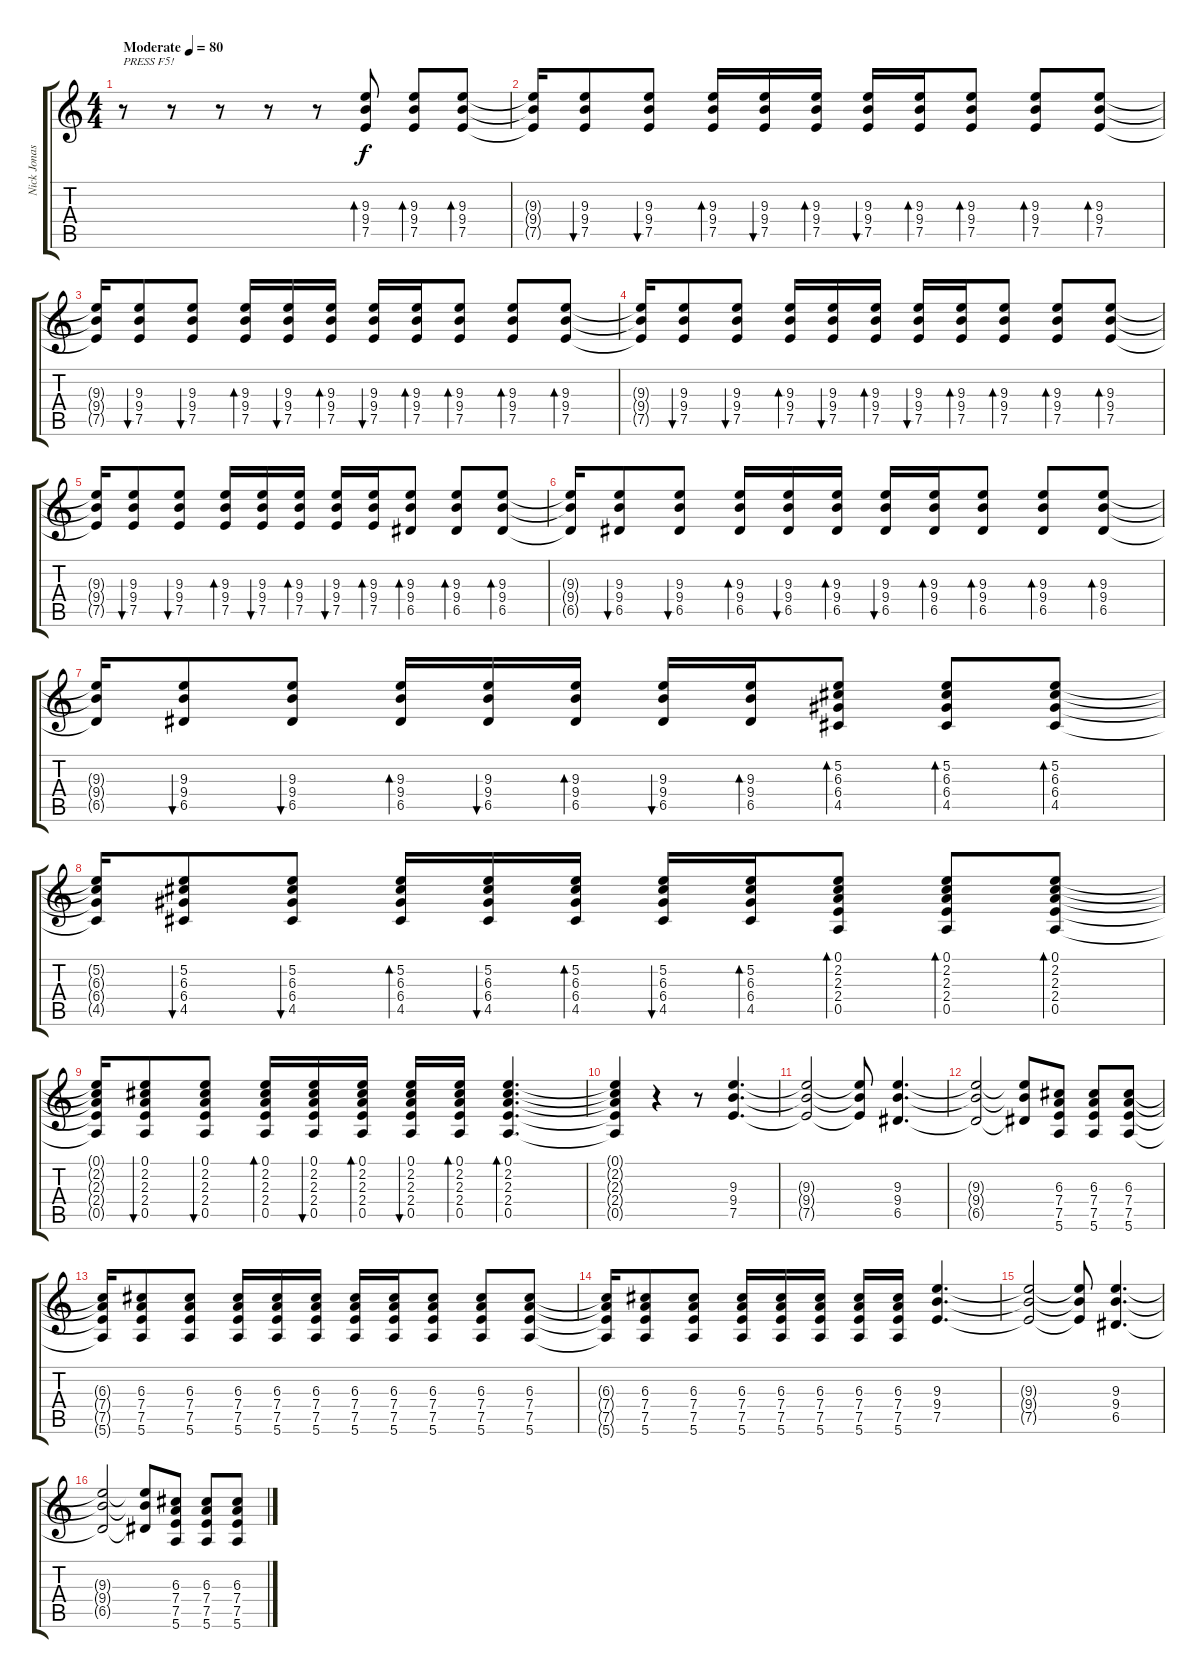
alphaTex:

\track ("Nick Jonas" "Nick Jonas") {instrument acousticguitarsteel}
\staff {score tabs}
\tuning (E4 B3 G3 D3 A2 E2) {hide}
\ts (4 4)
\tempo (80 "Moderate")
\clef g2
\ks c
r.8{txt "PRESS F5!" dy f instrument acousticguitarsteel} r.8 r.8 r.8 r.8 (9.3 9.4 7.5).8{bd 120} (9.3 9.4 7.5).8{bd 120} (9.3 9.4 7.5).8{bd 120} |
(9.3{t} 9.4{t} 7.5{t}).16 (9.3 9.4 7.5).8{bu 120} (9.3 9.4 7.5).8{bu 120} (9.3 9.4 7.5).16{bd 120} (9.3 9.4 7.5).16{bu 120} (9.3 9.4 7.5).16{bd 120} (9.3 9.4 7.5).16{bu 120} (9.3 9.4 7.5).16{bd 120} (9.3 9.4 7.5).8{bd 120} (9.3 9.4 7.5).8{bd 120} (9.3 9.4 7.5).8{bd 120} |
(9.3{t} 9.4{t} 7.5{t}).16 (9.3 9.4 7.5).8{bu 120} (9.3 9.4 7.5).8{bu 120} (9.3 9.4 7.5).16{bd 120} (9.3 9.4 7.5).16{bu 120} (9.3 9.4 7.5).16{bd 120} (9.3 9.4 7.5).16{bu 120} (9.3 9.4 7.5).16{bd 120} (9.3 9.4 7.5).8{bd 120} (9.3 9.4 7.5).8{bd 120} (9.3 9.4 7.5).8{bd 120} |
(9.3{t} 9.4{t} 7.5{t}).16 (9.3 9.4 7.5).8{bu 120} (9.3 9.4 7.5).8{bu 120} (9.3 9.4 7.5).16{bd 120} (9.3 9.4 7.5).16{bu 120} (9.3 9.4 7.5).16{bd 120} (9.3 9.4 7.5).16{bu 120} (9.3 9.4 7.5).16{bd 120} (9.3 9.4 7.5).8{bd 120} (9.3 9.4 7.5).8{bd 120} (9.3 9.4 7.5).8{bd 120} |
(9.3{t} 9.4{t} 7.5{t}).16 (9.3 9.4 7.5).8{bu 120} (9.3 9.4 7.5).8{bu 120} (9.3 9.4 7.5).16{bd 120} (9.3 9.4 7.5).16{bu 120} (9.3 9.4 7.5).16{bd 120} (9.3 9.4 7.5).16{bu 120} (9.3 9.4 7.5).16{bd 120} (9.3 9.4 6.5).8{bd 120} (9.3 9.4 6.5).8{bd 120} (9.3 9.4 6.5).8{bd 120} |
(9.3{t} 9.4{t} 6.5{t}).16 (9.3 9.4 6.5).8{bu 120} (9.3 9.4 6.5).8{bu 120} (9.3 9.4 6.5).16{bd 120} (9.3 9.4 6.5).16{bu 120} (9.3 9.4 6.5).16{bd 120} (9.3 9.4 6.5).16{bu 120} (9.3 9.4 6.5).16{bd 120} (9.3 9.4 6.5).8{bd 120} (9.3 9.4 6.5).8{bd 120} (9.3 9.4 6.5).8{bd 120} |
(9.3{t} 9.4{t} 6.5{t}).16 (9.3 9.4 6.5).8{bu 120} (9.3 9.4 6.5).8{bu 120} (9.3 9.4 6.5).16{bd 120} (9.3 9.4 6.5).16{bu 120} (9.3 9.4 6.5).16{bd 120} (9.3 9.4 6.5).16{bu 120} (9.3 9.4 6.5).16{bd 120} (5.2 6.3 6.4 4.5).8{bd 120} (5.2 6.3 6.4 4.5).8{bd 120} (5.2 6.3 6.4 4.5).8{bd 120} |
(5.2{t} 6.3{t} 6.4{t} 4.5{t}).16 (5.2 6.3 6.4 4.5).8{bu 120} (5.2 6.3 6.4 4.5).8{bu 120} (5.2 6.3 6.4 4.5).16{bd 120} (5.2 6.3 6.4 4.5).16{bu 120} (5.2 6.3 6.4 4.5).16{bd 120} (5.2 6.3 6.4 4.5).16{bu 120} (5.2 6.3 6.4 4.5).16{bd 120} (0.1 2.2 2.3 2.4 0.5).8{bd 120} (0.1 2.2 2.3 2.4 0.5).8{bd 120} (0.1 2.2 2.3 2.4 0.5).8{bd 120} |
(0.1{t} 2.2{t} 2.3{t} 2.4{t} 0.5{t}).16 (0.1 2.2 2.3 2.4 0.5).8{bu 120} (0.1 2.2 2.3 2.4 0.5).8{bu 120} (0.1 2.2 2.3 2.4 0.5).16{bd 120} (0.1 2.2 2.3 2.4 0.5).16{bu 120} (0.1 2.2 2.3 2.4 0.5).16{bd 120} (0.1 2.2 2.3 2.4 0.5).16{bu 120} (0.1 2.2 2.3 2.4 0.5).16{bd 120} (0.1 2.2 2.3 2.4 0.5).4{d bd 120} |
(0.1{t} 2.2{t} 2.3{t} 2.4{t} 0.5{t}).4 r.4 r.8 (9.3 9.4 7.5).4{d} |
(9.3{t} 9.4{t} 7.5{t}).2 (9.3{t} 9.4{t} 7.5{t}).8 (9.3 9.4 6.5).4{d} |
(9.3{t} 9.4{t} 6.5{t}).2 (9.3{t} 9.4{t} 6.5{t}).8 (6.3 7.4 7.5 5.6).8 (6.3 7.4 7.5 5.6).8 (6.3 7.4 7.5 5.6).8 |
(6.3{t} 7.4{t} 7.5{t} 5.6{t}).16 (6.3 7.4 7.5 5.6).8 (6.3 7.4 7.5 5.6).8 (6.3 7.4 7.5 5.6).16 (6.3 7.4 7.5 5.6).16 (6.3 7.4 7.5 5.6).16 (6.3 7.4 7.5 5.6).16 (6.3 7.4 7.5 5.6).16 (6.3 7.4 7.5 5.6).8 (6.3 7.4 7.5 5.6).8 (6.3 7.4 7.5 5.6).8 |
(6.3{t} 7.4{t} 7.5{t} 5.6{t}).16 (6.3 7.4 7.5 5.6).8 (6.3 7.4 7.5 5.6).8 (6.3 7.4 7.5 5.6).16 (6.3 7.4 7.5 5.6).16 (6.3 7.4 7.5 5.6).16 (6.3 7.4 7.5 5.6).16 (6.3 7.4 7.5 5.6).16 (9.3 9.4 7.5).4{d} |
(9.3{t} 9.4{t} 7.5{t}).2 (9.3{t} 9.4{t} 7.5{t}).8 (9.3 9.4 6.5).4{d} |
(9.3{t} 9.4{t} 6.5{t}).2 (9.3{t} 9.4{t} 6.5{t}).8 (6.3 7.4 7.5 5.6).8 (6.3 7.4 7.5 5.6).8 (6.3 7.4 7.5 5.6).8
